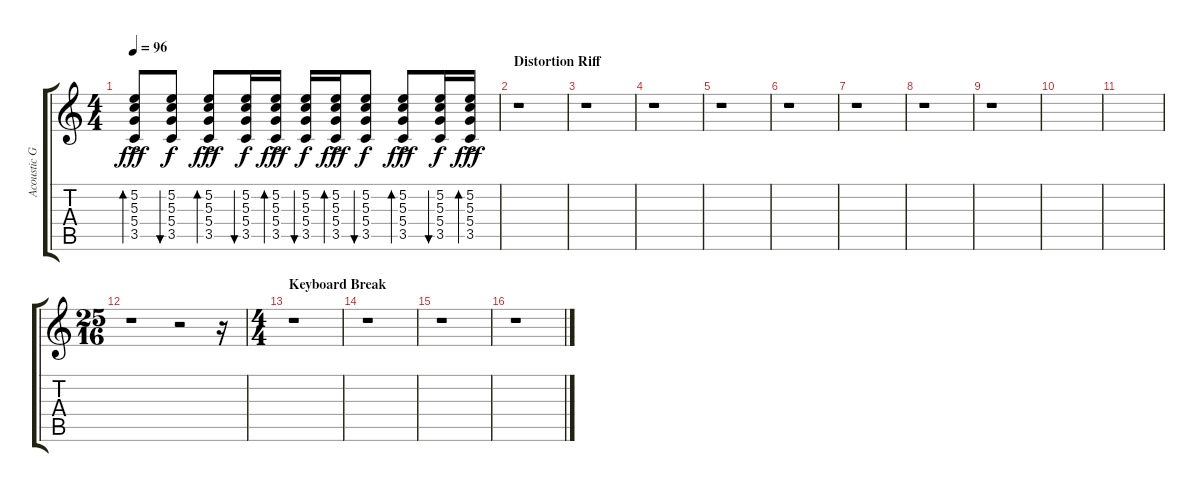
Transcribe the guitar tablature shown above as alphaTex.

\track ("Acoustic Gtr" "Acoustic G") {instrument acousticguitarsteel}
\staff {score tabs}
\tuning (E4 B3 G3 D3 A2 D2) {hide}
\ts (4 4)
\tempo 96
\clef g2
\ks c
(5.2 5.3{ac} 5.4 3.5).8{bd 30 dy fff} (5.2 5.3 5.4 3.5).8{bu 30 dy f} (5.2 5.3{ac} 5.4 3.5).8{bd 30 dy fff} (5.2 5.3 5.4 3.5).16{bu 30 dy f} (5.2 5.3{ac} 5.4 3.5).16{bd 30 dy fff} (5.2 5.3 5.4 3.5).16{bu 30 dy f} (5.2 5.3{ac} 5.4 3.5).16{bd 30 dy fff} (5.2 5.3 5.4 3.5).8{bu 30 dy f} (5.2 5.3{ac} 5.4 3.5).8{bd 30 dy fff} (5.2 5.3 5.4 3.5).16{bu 30 dy f} (5.2 5.3{ac} 5.4 3.5).16{bd 30 dy fff} |
\section ("" "Distortion Riff")
r.1 |
r.1 |
r.1 |
r.1 |
r.1 |
r.1 |
r.1 |
r.1 |
|
|
\ts (25 16)
r.1 r.2 r.16 |
\ts (4 4)
\section ("" "Keyboard Break")
r.1 |
r.1 |
r.1 |
r.1
